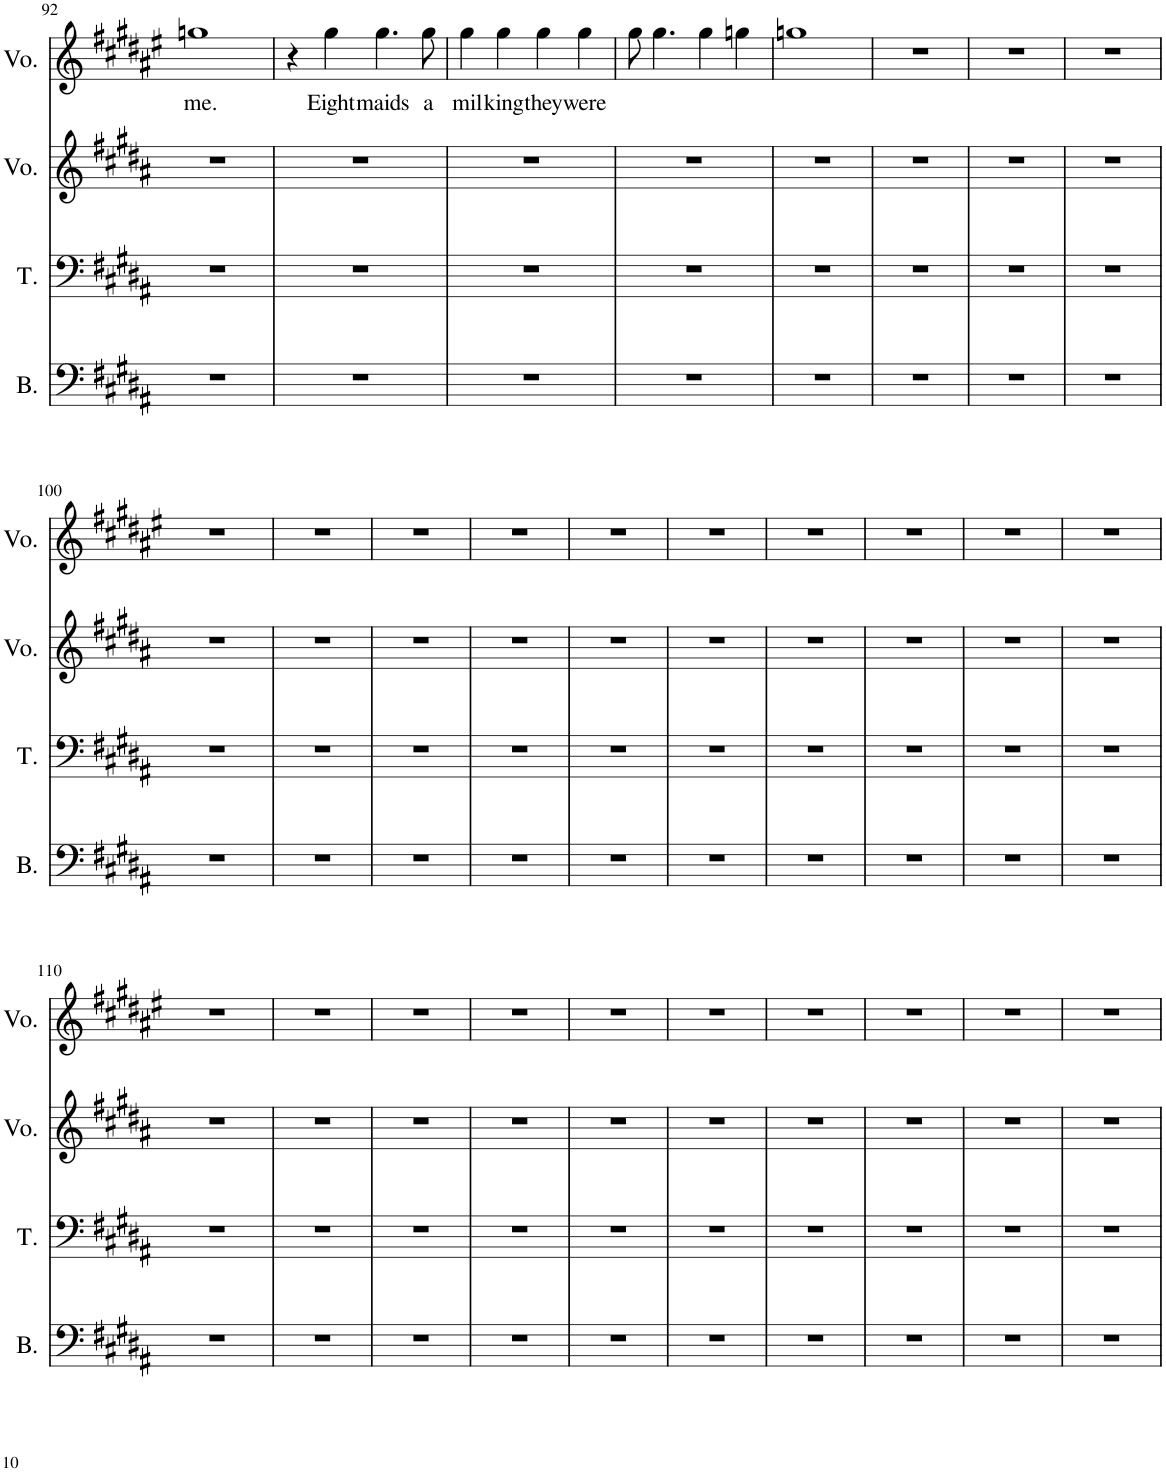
**kern	**kern	**kern	**kern	**text
*part4	*part3	*part2	*part1	*part1
*staff4	*staff3	*staff2	*staff1	*staff1
*I"Bass	*I"Tenor	*I"Voice	*I"Voice	*
*I'B.	*I'T.	*I'Vo.	*I'Vo.	*
!!LO:PB:g=z
*clefF4	*clefF4	*clefG2	*clefG2	*
*k[f#c#g#d#a#]	*k[f#c#g#d#a#]	*k[f#c#g#d#a#]	*k[f#c#g#d#a#e#]	*
*M4/4	*M4/4	*M4/4	*M4/4	*
=92	=92	=92	=92	=92
!	!	!	!	!LO:LY:b
1r	1r	1r	1ggn	me.
=93	=93	=93	=93	=93
1r	1r	1r	4r	.
!	!	!	!	!LO:LY:b
.	.	.	4gg#\	Eight
!	!	!	!	!LO:LY:b
.	.	.	4.gg#\	maids
!	!	!	!	!LO:LY:b
.	.	.	8gg#\	a
=94	=94	=94	=94	=94
!	!	!	!	!LO:LY:b
1r	1r	1r	4gg#\	mil-
!	!	!	!	!LO:LY:b
.	.	.	4gg#\	-king
!	!	!	!	!LO:LY:b
.	.	.	4gg#\	they
!	!	!	!	!LO:LY:b
.	.	.	4gg#\	were
=95	=95	=95	=95	=95
1r	1r	1r	8gg#\	.
.	.	.	4.gg#\	.
.	.	.	4gg#\	.
.	.	.	4ggn\	.
=96	=96	=96	=96	=96
1r	1r	1r	1ggn	.
=97	=97	=97	=97	=97
1r	1r	1r	1r	.
=98	=98	=98	=98	=98
1r	1r	1r	1r	.
=99	=99	=99	=99	=99
1r	1r	1r	1r	.
!!LO:LB:g=z
=100	=100	=100	=100	=100
1r	1r	1r	1r	.
=101	=101	=101	=101	=101
1r	1r	1r	1r	.
=102	=102	=102	=102	=102
1r	1r	1r	1r	.
=103	=103	=103	=103	=103
1r	1r	1r	1r	.
=104	=104	=104	=104	=104
1r	1r	1r	1r	.
=105	=105	=105	=105	=105
1r	1r	1r	1r	.
=106	=106	=106	=106	=106
1r	1r	1r	1r	.
=107	=107	=107	=107	=107
1r	1r	1r	1r	.
=108	=108	=108	=108	=108
1r	1r	1r	1r	.
=109	=109	=109	=109	=109
1r	1r	1r	1r	.
!!LO:LB:g=z
=110	=110	=110	=110	=110
1r	1r	1r	1r	.
=111	=111	=111	=111	=111
1r	1r	1r	1r	.
=112	=112	=112	=112	=112
1r	1r	1r	1r	.
=113	=113	=113	=113	=113
1r	1r	1r	1r	.
=114	=114	=114	=114	=114
1r	1r	1r	1r	.
=115	=115	=115	=115	=115
1r	1r	1r	1r	.
=116	=116	=116	=116	=116
1r	1r	1r	1r	.
=117	=117	=117	=117	=117
1r	1r	1r	1r	.
=118	=118	=118	=118	=118
1r	1r	1r	1r	.
=119	=119	=119	=119	=119
1r	1r	1r	1r	.
=	=	=	=	=
*-	*-	*-	*-	*-
